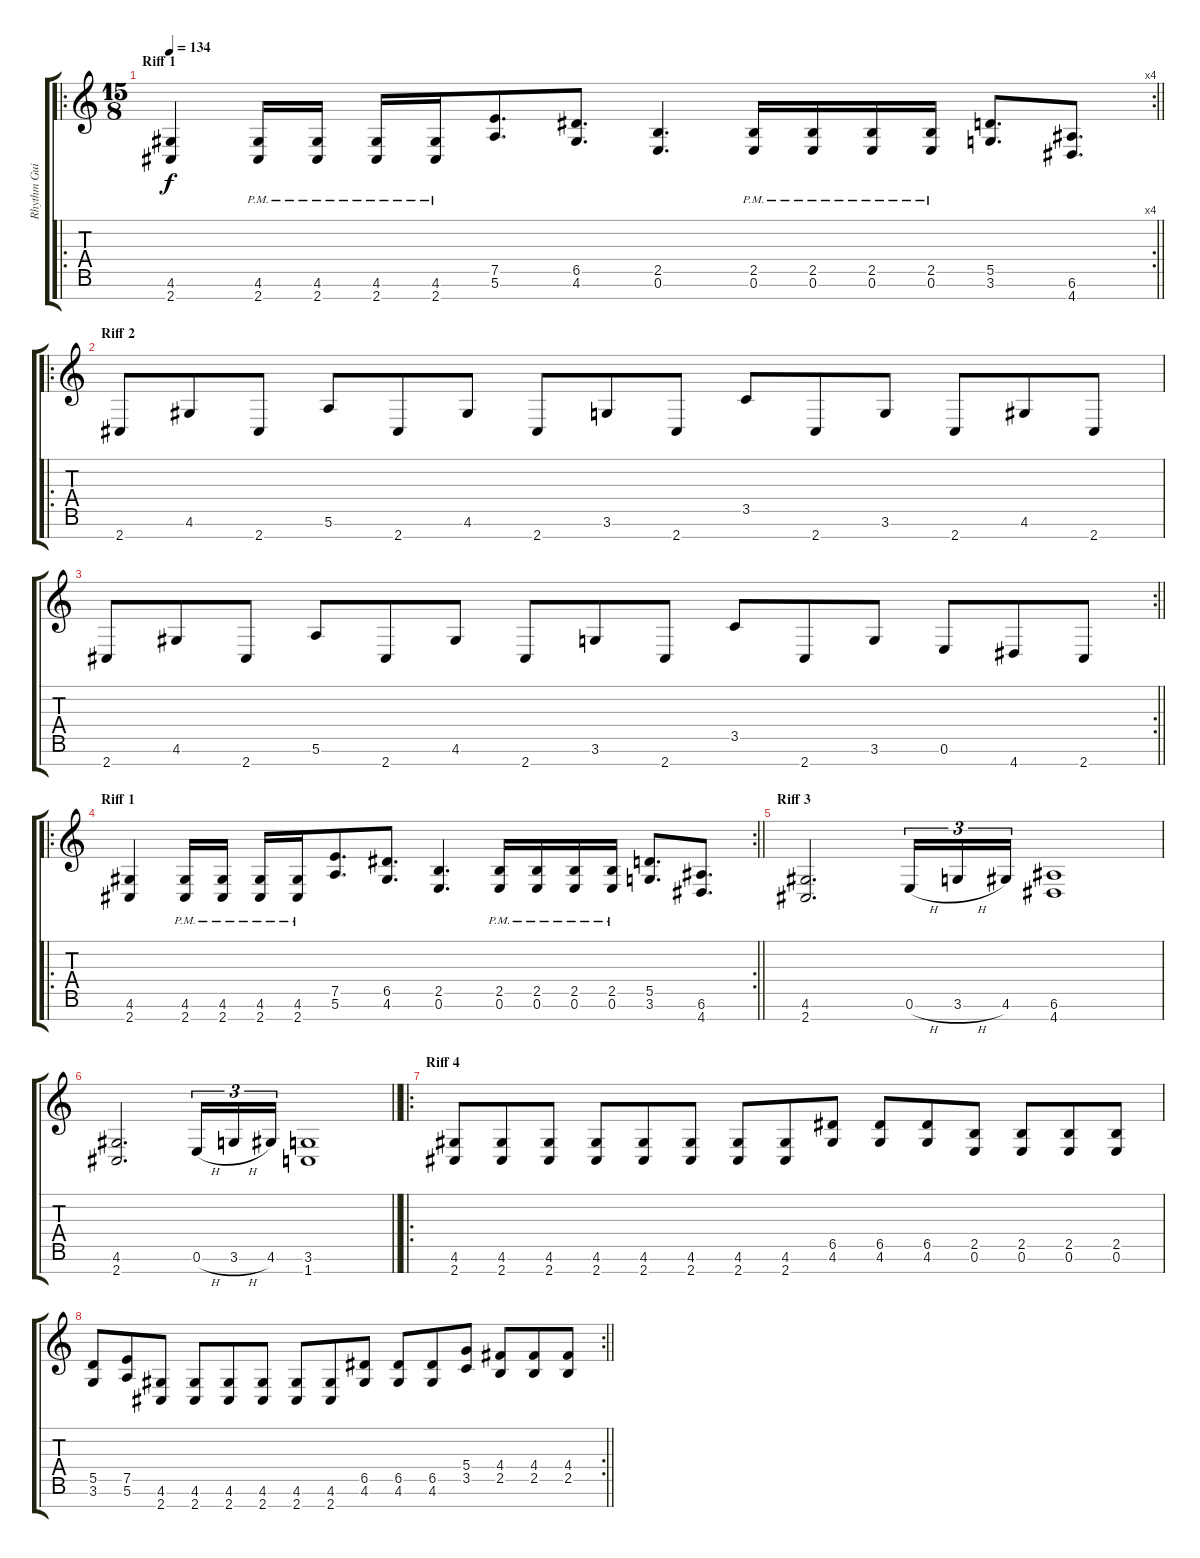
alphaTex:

\track ("Rhythm Guitar L" "Rhythm Gui") {instrument distortionguitar}
\staff {score tabs}
\tuning (E4 B3 G3 D3 A2 E2 B1) {hide}
\ro
\rc 4
\ts (15 8)
\section ("" "Riff 1")
\tempo 134
\clef g2
\barLineRight lightlight
\ks c
(4.6 2.7).4{dy f instrument distortionguitar} (4.6{pm} 2.7{pm}).16 (4.6{pm} 2.7{pm}).16 (4.6{pm} 2.7{pm}).16 (4.6{pm} 2.7{pm}).16 (7.5 5.6).8{d} (6.5 4.6).8{d} (2.5 0.6).4{d} (2.5{pm} 0.6{pm}).16 (2.5{pm} 0.6{pm}).16 (2.5{pm} 0.6{pm}).16 (2.5{pm} 0.6{pm}).16 (5.5 3.6).8{d} (6.6 4.7).8{d} |
\ro
\section ("" "Riff 2")
2.7.8 4.6.8 2.7.8 5.6.8 2.7.8 4.6.8 2.7.8 3.6.8 2.7.8 3.5.8 2.7.8 3.6.8 2.7.8 4.6.8 2.7.8 |
\rc 2
\barLineRight lightlight
2.7.8 4.6.8 2.7.8 5.6.8 2.7.8 4.6.8 2.7.8 3.6.8 2.7.8 3.5.8 2.7.8 3.6.8 0.6.8 4.7.8 2.7.8 |
\ro
\rc 2
\section ("" "Riff 1")
\barLineRight lightlight
(4.6 2.7).4 (4.6{pm} 2.7{pm}).16 (4.6{pm} 2.7{pm}).16 (4.6{pm} 2.7{pm}).16 (4.6{pm} 2.7{pm}).16 (7.5 5.6).8{d} (6.5 4.6).8{d} (2.5 0.6).4{d} (2.5{pm} 0.6{pm}).16 (2.5{pm} 0.6{pm}).16 (2.5{pm} 0.6{pm}).16 (2.5{pm} 0.6{pm}).16 (5.5 3.6).8{d} (6.6 4.7).8{d} |
\section ("" "Riff 3")
(4.6 2.7).2{d} 0.6{h}.16{tu (3 2)} 3.6{h}.16{tu (3 2)} 4.6.16{tu (3 2)} (6.6 4.7).1 |
\barLineRight lightlight
(4.6 2.7).2{d} 0.6{h}.16{tu (3 2)} 3.6{h}.16{tu (3 2)} 4.6.16{tu (3 2)} (3.6 1.7).1 |
\ro
\section ("" "Riff 4")
(4.6 2.7).8 (4.6 2.7).8 (4.6 2.7).8 (4.6 2.7).8 (4.6 2.7).8 (4.6 2.7).8 (4.6 2.7).8 (4.6 2.7).8 (6.5 4.6).8 (6.5 4.6).8 (6.5 4.6).8 (2.5 0.6).8 (2.5 0.6).8 (2.5 0.6).8 (2.5 0.6).8 |
\rc 2
\barLineRight lightlight
(5.5 3.6).8 (7.5 5.6).8 (4.6 2.7).8 (4.6 2.7).8 (4.6 2.7).8 (4.6 2.7).8 (4.6 2.7).8 (4.6 2.7).8 (6.5 4.6).8 (6.5 4.6).8 (6.5 4.6).8 (5.4 3.5).8 (4.4 2.5).8 (4.4 2.5).8 (4.4 2.5).8
